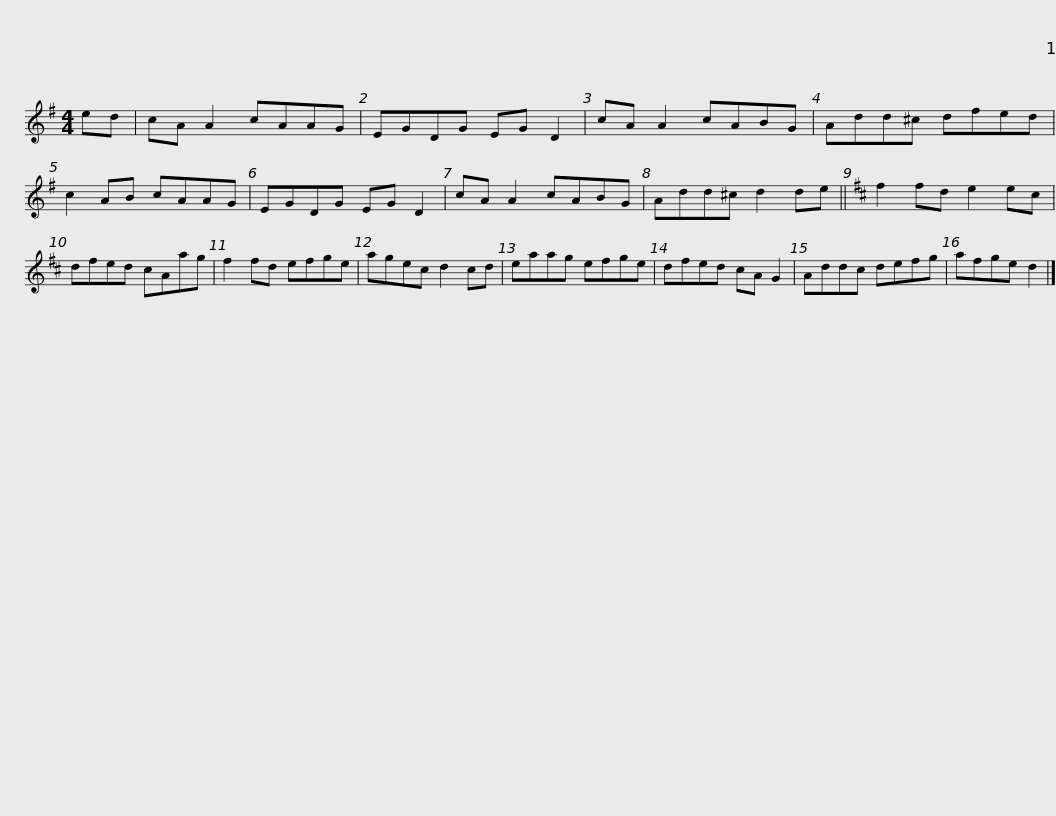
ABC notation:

X:1
L:1/8
M:4/4
I:linebreak $
K:G
V:1 treble
V:1
 ed | cA A2 cAAG | EGDG EG D2 | cA A2 cABG | Add^c dfed | %5
 c2 AB cAAG |$ EGDG EG D2 | cA A2 cABG | Add^c d2 de ||[K:D] f2 fd e2 ec | %10
 dfed cAag | f2 fd efge |$ agec d2 cd | eaag efge | dfed cA G2 | %15
 Addc defg | afge d2 |] %17
